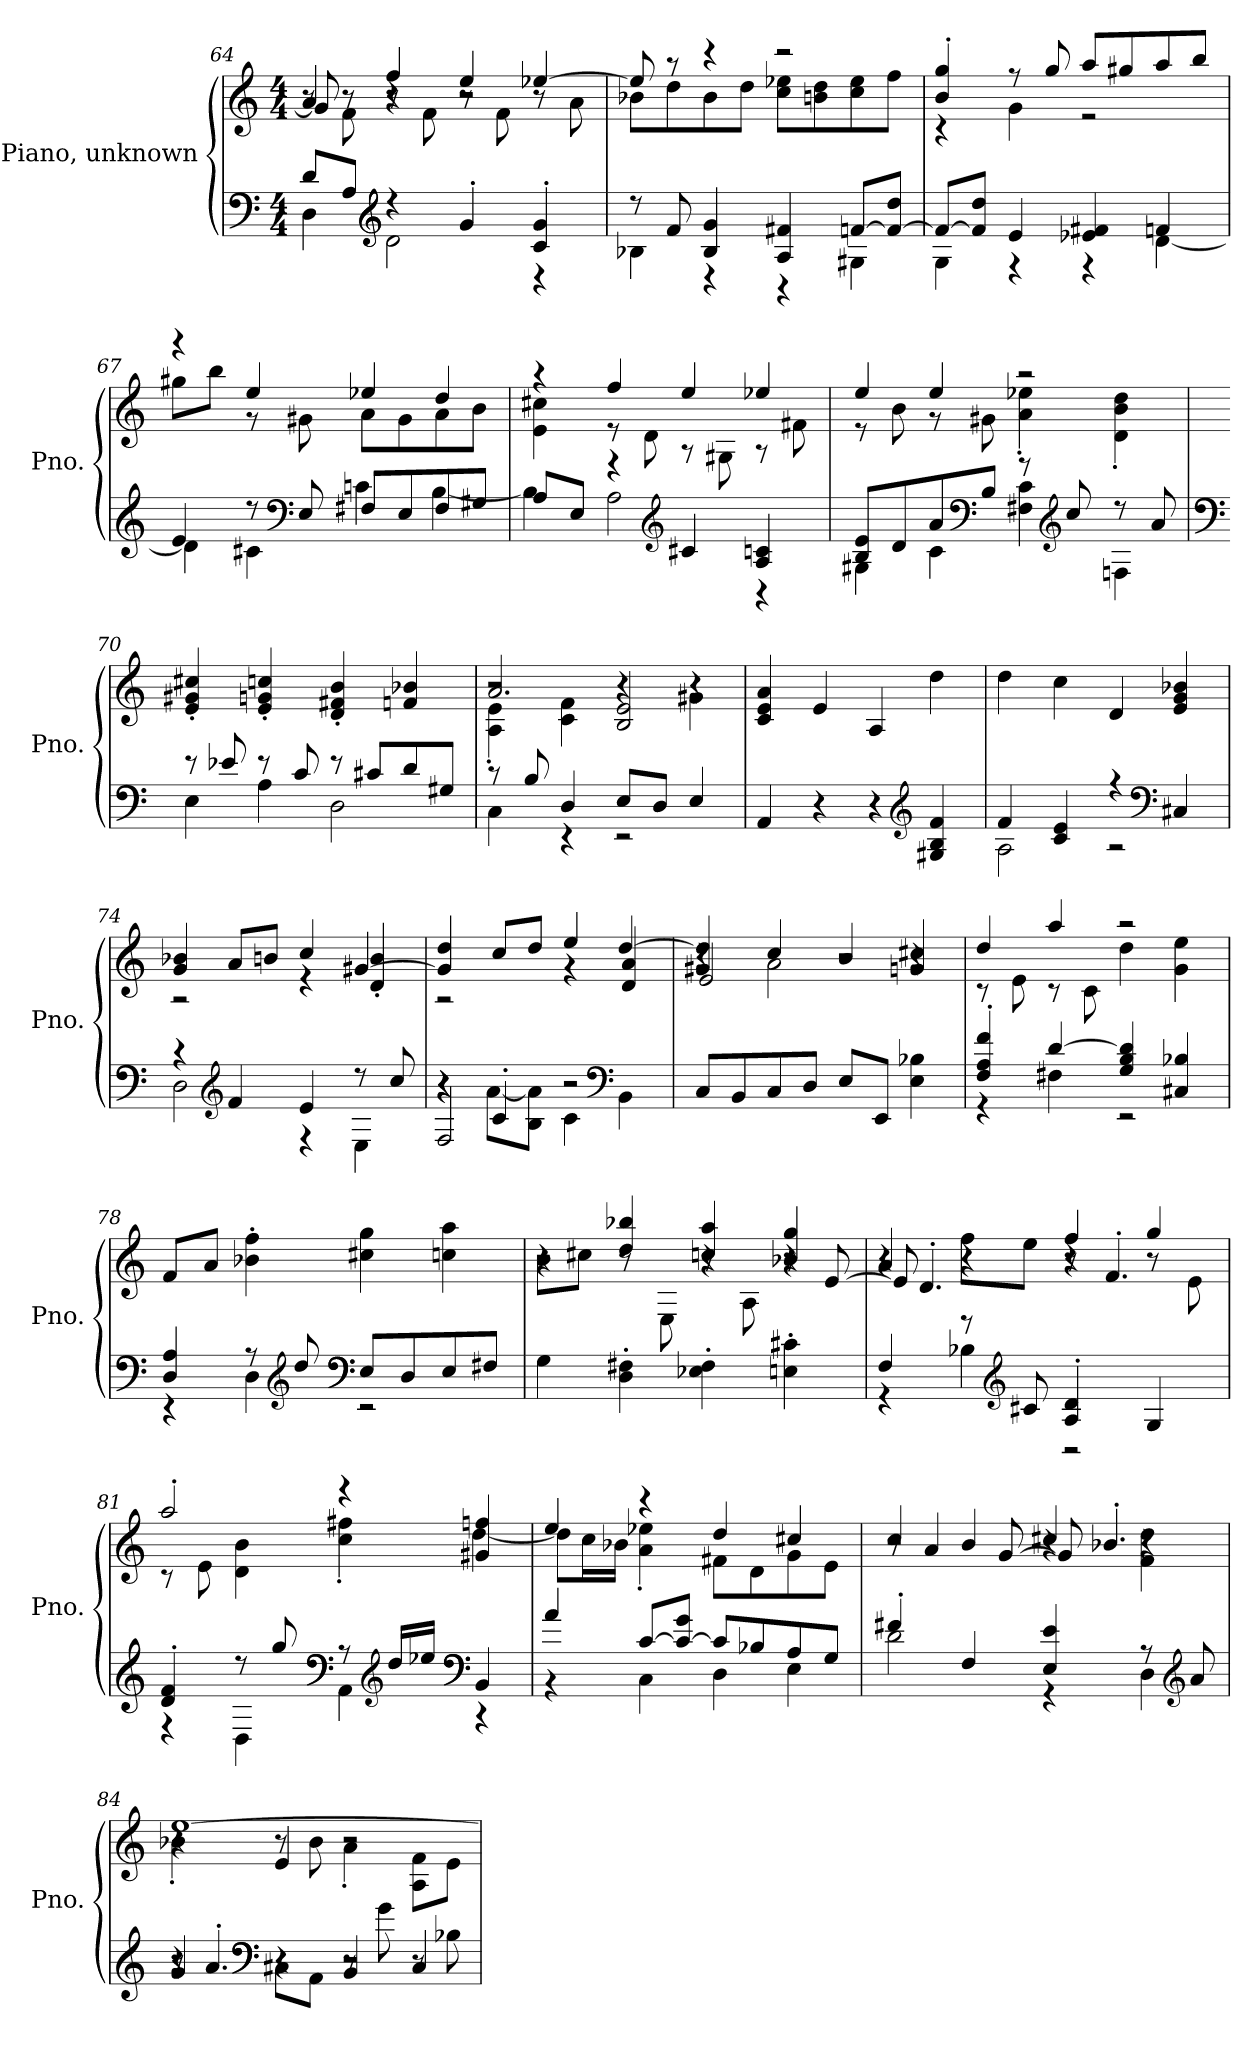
**kern	**kern
*part1	*part1
*staff2	*staff1
*I"Piano, unknown	*
*I'Pno.	*
*clefF4	*clefG2
*k[]	*k[]
*M4/4	*M4/4
=64	=64
*^	*^
*	*	*	*^
8d/L	4D\	4a/	8r	8g/]
8A/J	.	.	8f\	8r
*clefG2	*	*	*	*
4r	2d\	4ff/	8r	4r
.	.	.	8f\	.
4g'/	.	4ee/	8r	2r
.	.	.	8f\	.
4c/' 4g/'	4r	[4ee-X/	8r	.
.	.	.	8a\	.
*	*	*	*v	*v
!!LO:LB:g=z
=65	=65	=65	=65
8r	4B-X\	8ee-/]	8b-X\L
8f/	.	8r	8dd\
4B-/ 4g/	4r	4r	8b-\
.	.	.	8dd\J
4A/ 4f#X/	4r	2r	8cc\ 8ee-X\L
.	.	.	8bn\ 8dd\
[8fn/L	4G#X\	.	8cc\ 8ee-\
8f/_ 8dd/J	.	.	8ff\J
=66	=66	=66	=66
8f/L_	4G\	4b/' 4gg/'	4r
8f/] 8dd/J	.	.	.
4e/	4r	8r	4g\
.	.	8gg/	.
4e-X/ 4f#X/	4r	8aa/L	2r
.	.	8gg#X/	.
4fn/	[4d\	8aa/	.
.	.	8bb/J	.
=67	=67	=67	=67
4e/	4d\]	4r	8gg#X\L
.	.	.	8bb\J
8r	4c#X\	4ee/	8r
*clefF4	*	*	*
8E/	.	.	8g#X\
8F#X/L	4cn\	4ee-X/	8a\L
8E/	.	.	8g#\
8F#/	[4B\	4dd/	8a\
8G#X/J	.	.	8b\J
!!LO:PB:g=z	!!
=68	=68	=68	=68
8A/L	4B\]	4r	4e\ 4cc#X\
8E/J	.	.	.
4r	2A\	4ff/	8r
.	.	.	8d\
*clefG2	*	*	*
4c#X/	.	4ee/	8r
.	.	.	8G#X\
4A/ 4cn/	4r	4ee-X/	8r
.	.	.	8f#X\
=69	=69	=69	=69
8B/ 8e/L	4G#X\	4ee/	8r
8d/	.	.	8b\
8a/	4c\	4ee/	8r
*clefF4	*	*	*
8B/J	.	.	8g#X\
8r	4F#X\ 4c\	2r	4a\' 4ee-X\'
*clefG2	*	*	*
8cc/	.	.	.
8r	4Fn\	.	4d\' 4b\' 4dd\'
8a/	.	.	.
*	*	*v	*v
=70	=70	=70
*clefF4	*	*
8r	4E\	4e/' 4g#X/' 4cc#X/'
8e-X/	.	.
8r	4A\	4e/' 4gn/' 4ccn/'
8c/	.	.
8r	2D\	4d/' 4f#X/' 4b/'
8c#X/L	.	.
8d/	.	4fn/ 4b-X/
8G#X/J	.	.
!!LO:LB:g=z
=71	=71	=71
*	*	*^
*	*	*	*^
8r	4C\	2.a/	4A\' 4e\'	2r
8B/	.	.	.	.
4D/	4r	.	4c\ 4f\	.
8E/L	2r	.	4r	2B/ 2e/
8D/J	.	.	.	.
4E/	.	4r	4g#X\	.
*v	*v	*	*	*
*	*v	*v	*v
=72	=72
4AA/	4c/ 4e/ 4a/
4r	4e/
4r	4A/
*clefG2	*
4G#X/ 4B/ 4f/	4dd\
=73	=73
*^	*
4f/	2A\	4dd\
4c/ 4e/	.	4cc\
4r	2r	4d/
*clefF4	*	*
4C#X/	.	4e/ 4g/ 4b-X/
=74	=74	=74
*	*	*^
4r	2D\	4g/ 4b-X/	2r
*clefG2	*	*	*
4f/	.	8a/L	.
.	.	8bn/J	.
4e/	4r	4cc/	4r
8r	4E\	[4g#X/	4d/' 4b/'
8cc/	.	.	.
=75	=75	=75	=75
*	*^	*	*
4r	4r	2F/	4g#/] 4dd/	2r
4c'/	[8a\L	.	8cc/L	.
.	8B\ 8a\]J	.	8dd/J	.
2r	4c\	2r	4ee/	4r
*clefF4	*	*	*	*
.	4BB\	.	[4dd/	4d/ 4a/
*v	*v	*v	*	*
!!LO:LB:g=z
=76	=76	=76
*	*	*^
8C/L	4g#X/ 4dd/]	4r	2e/
8BB/	.	.	.
8C/	4cc/	2a\	.
8D/J	.	.	.
8E/L	4b/	.	2r
8EE/J	.	.	.
4E\ 4B-X\	4gn/ 4cc#X/	4r	.
*	*	*v	*v
=77	=77	=77
*^	*	*
4F/' 4A/' 4f/'	4r	4dd/	8r
.	.	.	8e\
[4d/	4F#X\	4aa/	8r
.	.	.	8c\
4G/ 4B/ 4d/]	2r	2r	4dd\
4C#X/ 4B-X/	.	.	4g\ 4ee\
*	*	*v	*v
=78	=78	=78
4D/ 4A/	4r	8f/L
.	.	8a/J
8r	4D\	4b-X\' 4ff\'
*clefG2	*	*
8dd/	.	.
*clefF4	*	*
8E/L	2r	4cc#X\ 4gg\
8D/	.	.
8E/	.	4ccn\ 4aa\
8F#X/J	.	.
*v	*v	*
=79	=79
*	*^
*	*	*^
4G\	4r	8b\L	2r
.	.	8cc#X\J	.
4D\' 4F#X\'	4dd/ 4bb-X/	8r	.
.	.	8E\	.
4E-X\' 4F#\'	4ccn/ 4aa/	8r	4r
.	.	8A\	.
4En\' 4c#X\'	4b-X/ 4gg/	4r	8r
.	.	.	[8e/
!!LO:LB:g=z	!!	!!
=80	=80	=80	=80
*^	*	*	*
4F/	4r	4a/	4r	8e/]
.	.	.	.	4.d'/
8r	4B-X\	4r	8ff\L	.
*clefG2	*	*	*	*
8c#X/	.	.	8ee\J	.
4A/' 4d/'	2r	4ff/	4r	8r
.	.	.	.	4.f'/
4G/	.	4gg/	8r	.
.	.	.	8e\	.
*	*	*	*v	*v
=81	=81	=81	=81
4d/' 4f/'	4r	2aa'/	8r
.	.	.	8e\
8r	4D\	.	4d\ 4b\
8gg/	.	.	.
*clefF4	*	*	*
8r	4AA\	4r	4cc\' 4ff#X\'
*clefG2	*	*	*
16dd/LL	.	.	.
16ee-X/JJ	.	.	.
*clefF4	*	*	*
4BB/	4r	4g#X/ 4ffn/	[4dd\
=82	=82	=82	=82
4a/	4r	4ee/	8dd\L]
.	.	.	16cc\L
.	.	.	16b-X\JJ
[8c/L	4C\	4r	4a\' 4ee-X\'
8c/_ 8g/J	.	.	.
8c/L]	4D\	4dd/	8f#X\L
8B-X/	.	.	8d\
8A/	4E\	4cc#X/	8g\
8G/J	.	.	8e\J
!!LO:LB:g=z
=83	=83	=83	=83
*	*	*	*^
4f#X'/	2d\	4cc/	2r	8r
.	.	.	.	4a/
4F/	.	4b/	.	.
.	.	.	.	[8g/
4E/ 4e/	4r	4cc#X/	4r	8g/]
.	.	.	.	4.b-X'/
8r	4D\	4r	4f\ 4dd\	.
*clefG2	*	*	*	*
8a/	.	.	.	.
=84	=84	=84	=84	=84
*	*^	*	*	*
8r	4r	4g/	[1ee	4b-X'\	4r
4.a'/	.	.	.	.	.
*clefF4	*	*	*	*	*
.	8C#X\L	4r	.	8r	4e/
.	8AA\J	.	.	8b-\	.
2r	8r	4BB/	.	4a'\	2r
.	8g\	.	.	.	.
.	8r	4C#/	.	8A\ 8f\L	.
.	8B-X\	.	.	8e\J	.
*v	*v	*v	*	*	*
*	*v	*v	*v
=	=
*-	*-
